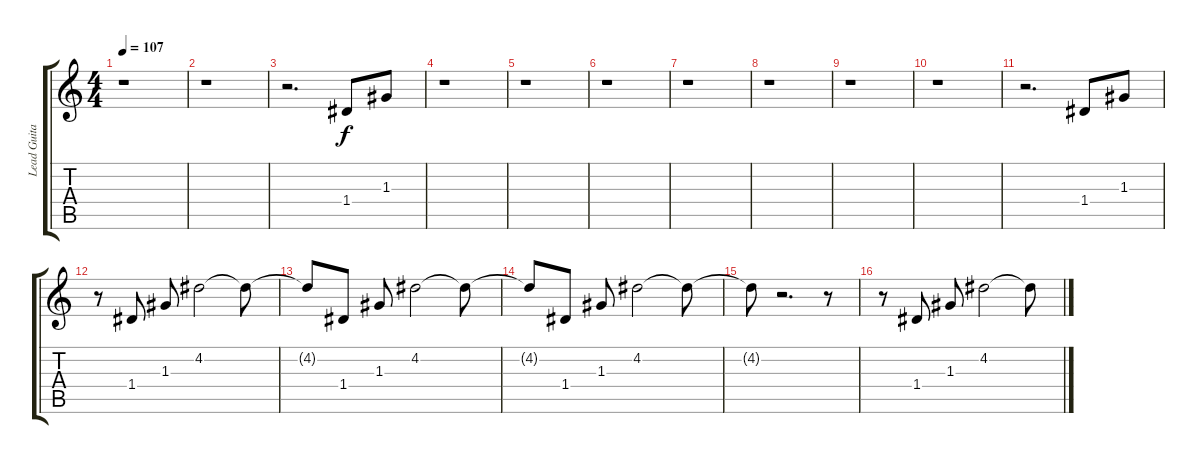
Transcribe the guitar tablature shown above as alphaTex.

\track ("Lead Guitar" "Lead Guita") {instrument distortionguitar}
\staff {score tabs}
\tuning (E4 B3 G3 D3 A2 E2) {hide}
\ts (4 4)
\tempo 107
\clef g2
\ks c
r.1{dy f} |
r.1 |
r.2{d} 1.4.8 1.3.8 |
r.1 |
r.1 |
r.1 |
r.1 |
r.1 |
r.1 |
r.1 |
r.2{d} 1.4.8 1.3.8 |
r.8 1.4.8{balance 4} 1.3.8 4.2.2 4.2{t}.8 |
4.2{t}.8 1.4.8{volume 7} 1.3.8 4.2.2 4.2{t}.8 |
4.2{t}.8 1.4.8 1.3.8 4.2.2 4.2{t}.8 |
4.2{t}.8 r.2{d} r.8 |
r.8 1.4.8 1.3.8 4.2.2 4.2{t}.8
